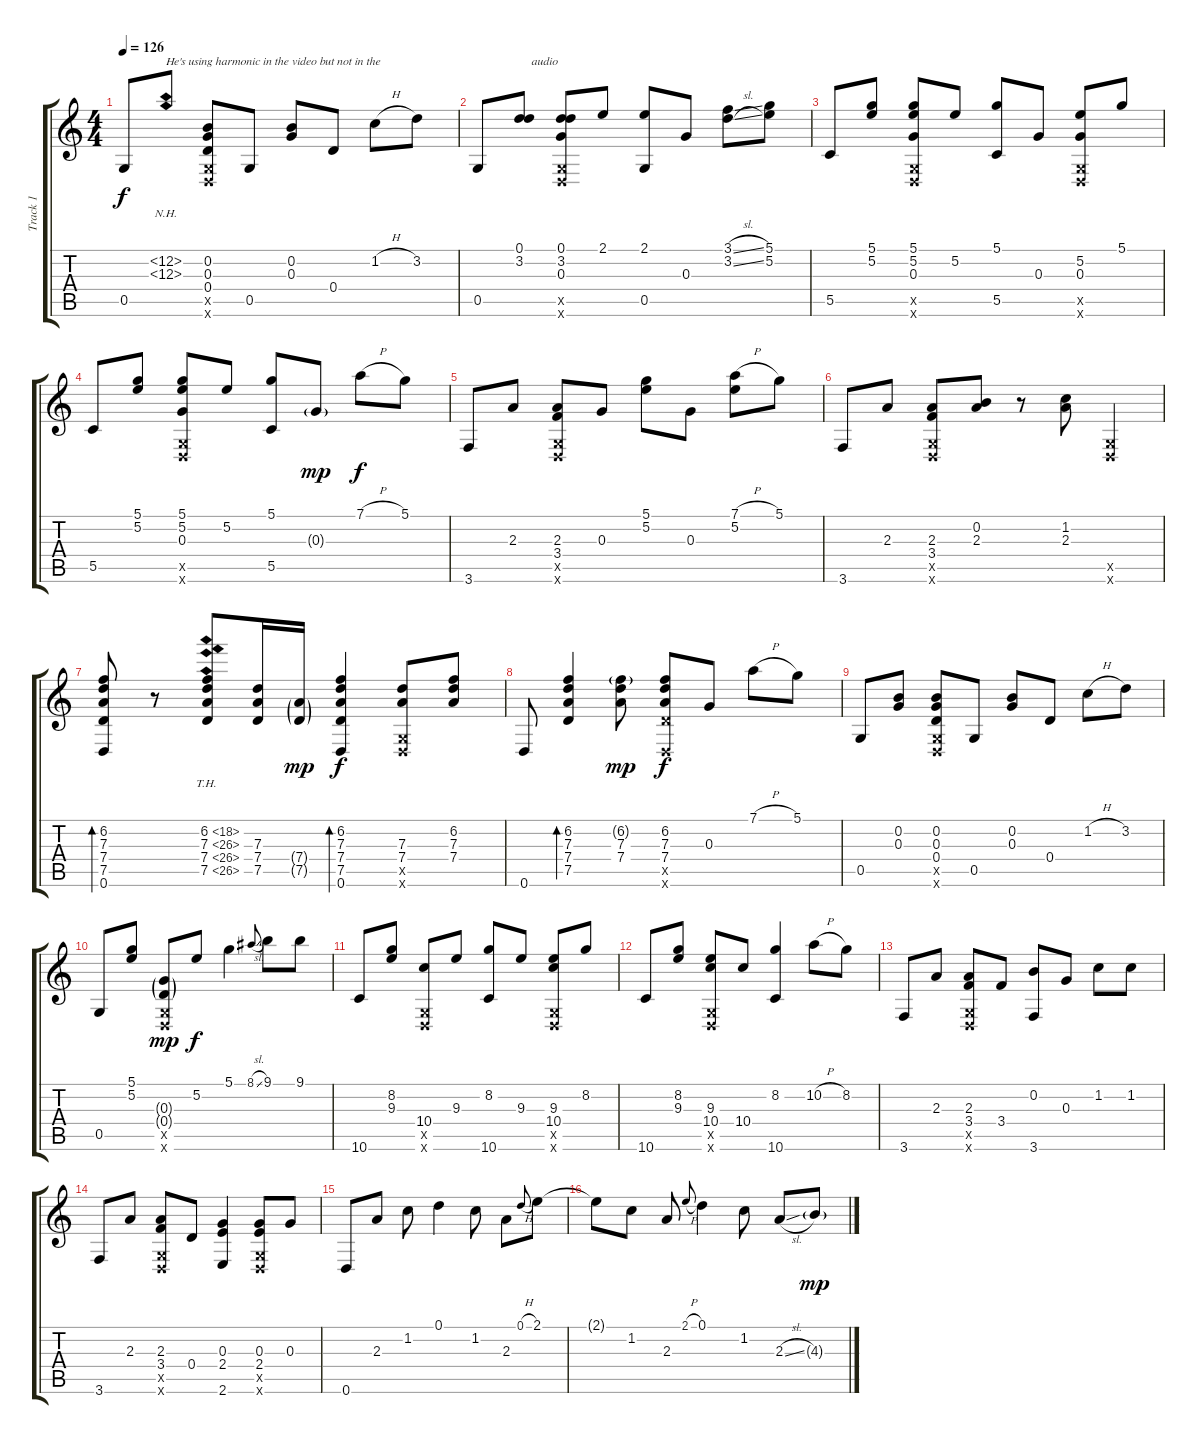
\track ("Track 1" "Track 1") {instrument acousticguitarsteel}
\staff {score tabs}
\tuning (D4 B3 G3 D3 G2 D2) {hide}
\ts (4 4)
\tempo 126
\clef g2
\ks c
0.5.8{dy f} (12.2{nh} 12.3{nh}).8{txt "He's using harmonic in the video but not in the"} (0.2 0.3 0.4 0.5{x} 0.6{x}).8 0.5.8 (0.2 0.3).8 0.4.8 1.2{h}.8 3.2.8 |
0.5.8 (0.1 3.2).8{txt "    audio"} (0.1 3.2 0.3 0.5{x} 0.6{x}).8 2.1.8 (2.1 0.5).8 0.3.8 (3.1{sl} 3.2{sl}).8 (5.1 5.2).8 |
5.5.8 (5.1 5.2).8 (5.1 5.2 0.3 0.5{x} 0.6{x}).8 5.2.8 (5.1 5.5).8 0.3.8 (5.2 0.3 0.5{x} 0.6{x}).8 5.1.8 |
5.5.8 (5.1 5.2).8 (5.1 5.2 0.3 0.5{x} 0.6{x}).8 5.2.8 (5.1 5.5).8 0.3{g}.8{dy mp} 7.1{h}.8{dy f} 5.1.8 |
3.6.8 2.3.8 (2.3 3.4 0.5{x} 0.6{x}).8 0.3.8 (5.1 5.2).8 0.3.8 (7.1{h} 5.2).8 5.1.8 |
3.6.8 2.3.8 (2.3 3.4 0.5{x} 0.6{x}).8 (0.2 2.3).8 r.8 (1.2 2.3).8 (0.5{x} 0.6{x}).4 |
(6.2 7.3 7.4 7.5 0.6).8{bd 120} r.8 (6.2{th 12} 7.3{th 19} 7.4{th 19} 7.5{th 19}).8 (7.3 7.4 7.5).16 (7.4{g} 7.5{g}).16{dy mp} (6.2 7.3 7.4 7.5 0.6).4{bd 60 dy f} (7.3 7.4 0.5{x} 0.6{x}).8 (6.2 7.3 7.4).8 |
0.6.8 (6.2 7.3 7.4 7.5).4{bd 480} (6.2{g} 7.3 7.4).8{dy mp} (6.2 7.3 7.4 7.5{x} 0.6{x}).8{dy f} 0.3.8 7.1{h}.8 5.1.8 |
0.5.8 (0.2 0.3).8 (0.2 0.3 0.4 0.5{x} 0.6{x}).8 0.5.8 (0.2 0.3).8 0.4.8 1.2{h}.8 3.2.8 |
0.5.8 (5.1 5.2).8 (0.3{g} 0.4{g} 0.5{x} 0.6{x}).8{dy mp} 5.2.8{dy f} 5.1.4 8.1{sl}.8{gr onbeat} 9.1.8 9.1.8 |
10.6.8 (8.2 9.3).8 (10.4 0.5{x} 0.6{x}).8 9.3.8 (8.2 10.6).8 9.3.8 (9.3 10.4 0.5{x} 0.6{x}).8 8.2.8 |
10.6.8 (8.2 9.3).8 (9.3 10.4 0.5{x} 0.6{x}).8 10.4.8 (8.2 10.6).4 10.2{h}.8 8.2.8 |
3.6.8 2.3.8 (2.3 3.4 0.5{x} 0.6{x}).8 3.4.8 (0.2 3.6).8 0.3.8 1.2.8 1.2.8 |
3.6.8 2.3.8 (2.3 3.4 0.5{x} 0.6{x}).8 0.4.8 (0.3 2.4 2.6).4 (0.3 2.4 0.5{x} 0.6{x}).8 0.3.8 |
0.6.8{volume 10} 2.3.8 1.2.8 0.1.4 1.2.8 2.3.8 0.1{h}.8{gr onbeat} 2.1.8 |
2.1{t}.8 1.2.8 2.3.8 2.1{h}.8{gr onbeat} 0.1.4 1.2.8 2.3{sl}.8 4.3{g}.8{dy mp}
